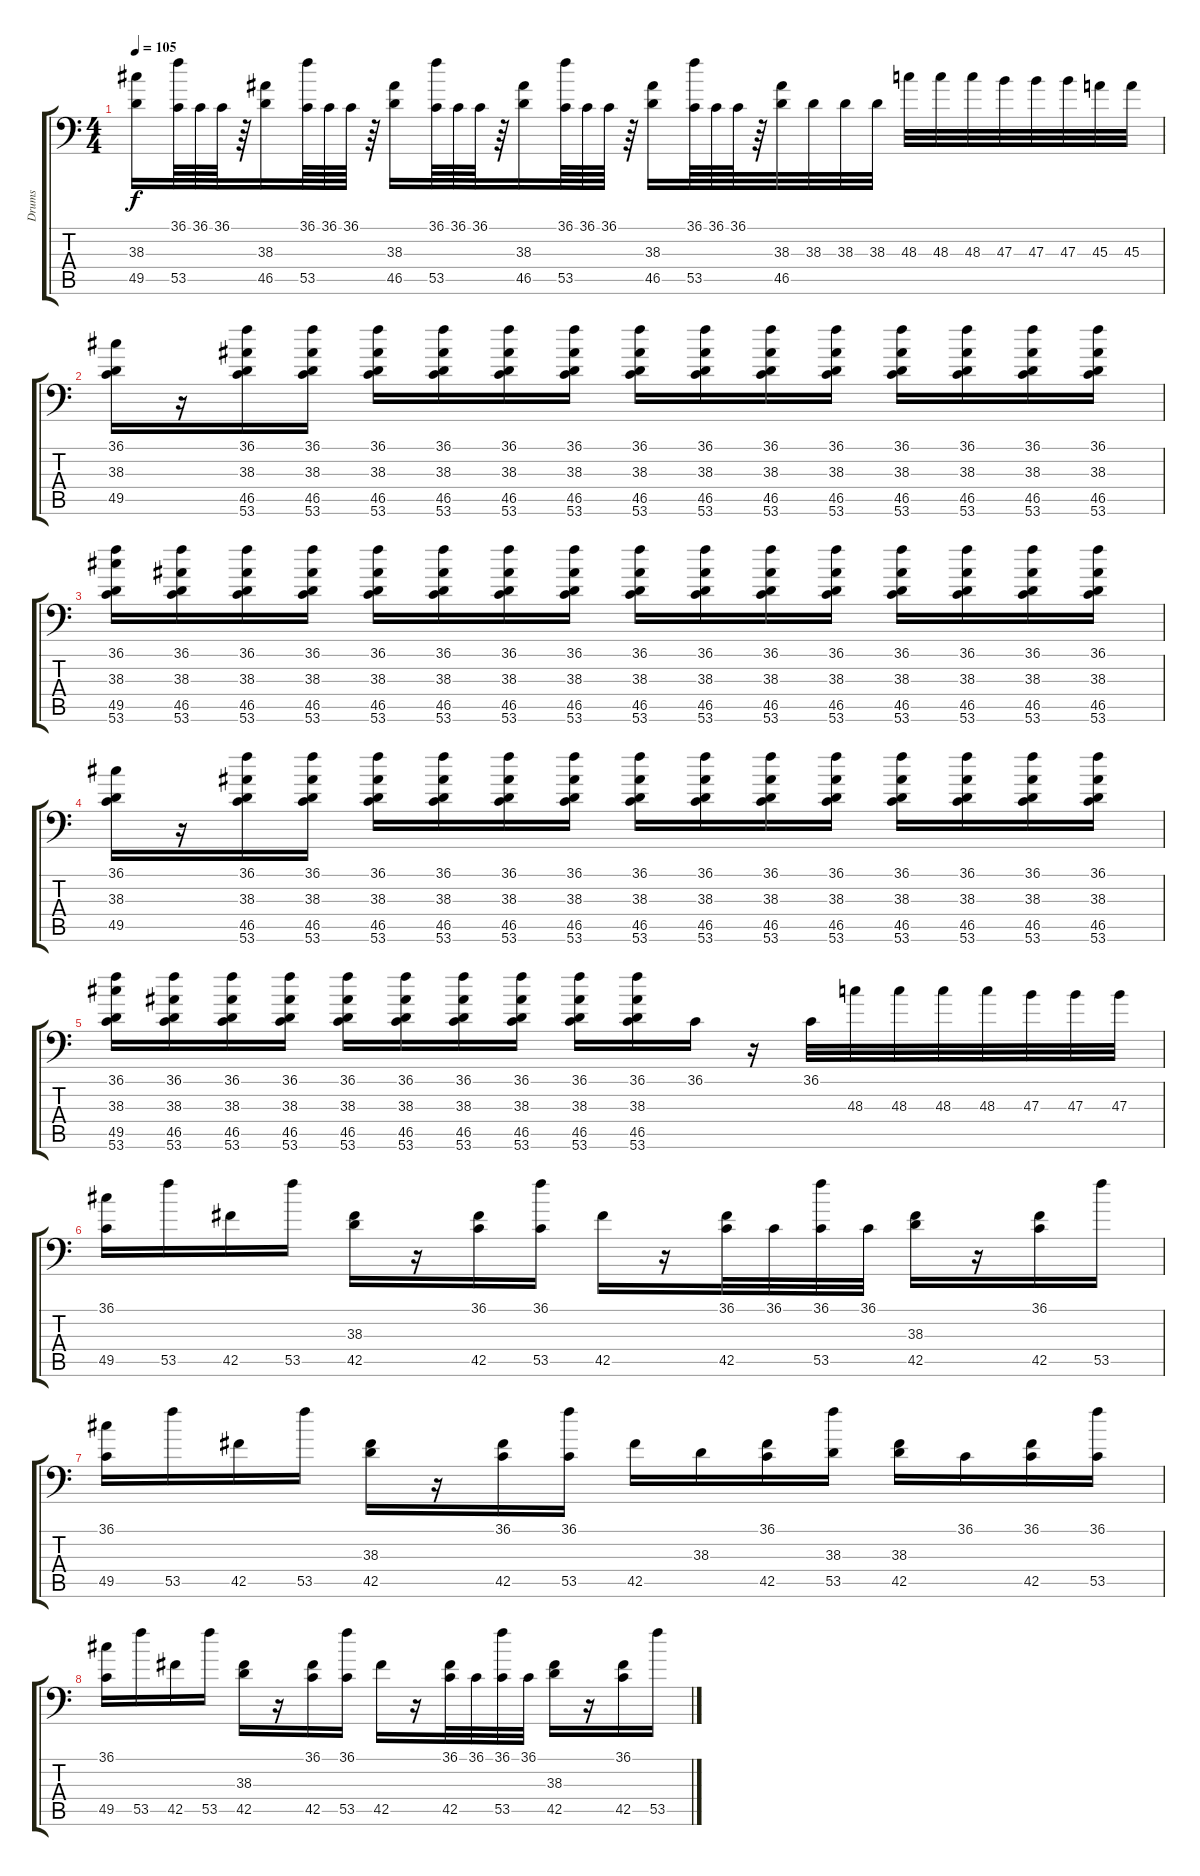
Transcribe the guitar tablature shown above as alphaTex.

\track ("Drums" "Drums") {instrument acousticgrandpiano}
\staff {score tabs}
\tuning (C-1 C-1 C-1 C-1 C-1 C-1) {hide}
\ts (4 4)
\tempo 105
\clef f4
\ks c
(38.3 49.5).16{dy f} (36.1 53.5).64 36.1.64 36.1.64 r.64 (38.3 46.5).16 (36.1 53.5).64 36.1.64 36.1.64 r.64 (38.3 46.5).16 (36.1 53.5).64 36.1.64 36.1.64 r.64 (38.3 46.5).16 (36.1 53.5).64 36.1.64 36.1.64 r.64 (38.3 46.5).16 (36.1 53.5).64 36.1.64 36.1.64 r.64 (38.3 46.5).32 38.3.32 38.3.32 38.3.32 48.3.32 48.3.32 48.3.32 47.3.32 47.3.32 47.3.32 45.3.32 45.3.32 |
(36.1 38.3 49.5).16 r.16 (36.1 38.3 46.5 53.6).16 (36.1 38.3 46.5 53.6).16 (36.1 38.3 46.5 53.6).16 (36.1 38.3 46.5 53.6).16 (36.1 38.3 46.5 53.6).16 (36.1 38.3 46.5 53.6).16 (36.1 38.3 46.5 53.6).16 (36.1 38.3 46.5 53.6).16 (36.1 38.3 46.5 53.6).16 (36.1 38.3 46.5 53.6).16 (36.1 38.3 46.5 53.6).16 (36.1 38.3 46.5 53.6).16 (36.1 38.3 46.5 53.6).16 (36.1 38.3 46.5 53.6).16 |
(36.1 38.3 49.5 53.6).16 (36.1 38.3 46.5 53.6).16 (36.1 38.3 46.5 53.6).16 (36.1 38.3 46.5 53.6).16 (36.1 38.3 46.5 53.6).16 (36.1 38.3 46.5 53.6).16 (36.1 38.3 46.5 53.6).16 (36.1 38.3 46.5 53.6).16 (36.1 38.3 46.5 53.6).16 (36.1 38.3 46.5 53.6).16 (36.1 38.3 46.5 53.6).16 (36.1 38.3 46.5 53.6).16 (36.1 38.3 46.5 53.6).16 (36.1 38.3 46.5 53.6).16 (36.1 38.3 46.5 53.6).16 (36.1 38.3 46.5 53.6).16 |
(36.1 38.3 49.5).16 r.16 (36.1 38.3 46.5 53.6).16 (36.1 38.3 46.5 53.6).16 (36.1 38.3 46.5 53.6).16 (36.1 38.3 46.5 53.6).16 (36.1 38.3 46.5 53.6).16 (36.1 38.3 46.5 53.6).16 (36.1 38.3 46.5 53.6).16 (36.1 38.3 46.5 53.6).16 (36.1 38.3 46.5 53.6).16 (36.1 38.3 46.5 53.6).16 (36.1 38.3 46.5 53.6).16 (36.1 38.3 46.5 53.6).16 (36.1 38.3 46.5 53.6).16 (36.1 38.3 46.5 53.6).16 |
(36.1 38.3 49.5 53.6).16 (36.1 38.3 46.5 53.6).16 (36.1 38.3 46.5 53.6).16 (36.1 38.3 46.5 53.6).16 (36.1 38.3 46.5 53.6).16 (36.1 38.3 46.5 53.6).16 (36.1 38.3 46.5 53.6).16 (36.1 38.3 46.5 53.6).16 (36.1 38.3 46.5 53.6).16 (36.1 38.3 46.5 53.6).16 36.1.16 r.16 36.1.32 48.3.32 48.3.32 48.3.32 48.3.32 47.3.32 47.3.32 47.3.32 |
(36.1 49.5).16 53.5.16 42.5.16 53.5.16 (38.3 42.5).16 r.16 (36.1 42.5).16 (36.1 53.5).16 42.5.16 r.16 (36.1 42.5).32 36.1.32 (36.1 53.5).32 36.1.32 (38.3 42.5).16 r.16 (36.1 42.5).16 53.5.16 |
(36.1 49.5).16 53.5.16 42.5.16 53.5.16 (38.3 42.5).16 r.16 (36.1 42.5).16 (36.1 53.5).16 42.5.16 38.3.16 (36.1 42.5).16 (38.3 53.5).16 (38.3 42.5).16 36.1.16 (36.1 42.5).16 (36.1 53.5).16 |
(36.1 49.5).16 53.5.16 42.5.16 53.5.16 (38.3 42.5).16 r.16 (36.1 42.5).16 (36.1 53.5).16 42.5.16 r.16 (36.1 42.5).32 36.1.32 (36.1 53.5).32 36.1.32 (38.3 42.5).16 r.16 (36.1 42.5).16 53.5.16
